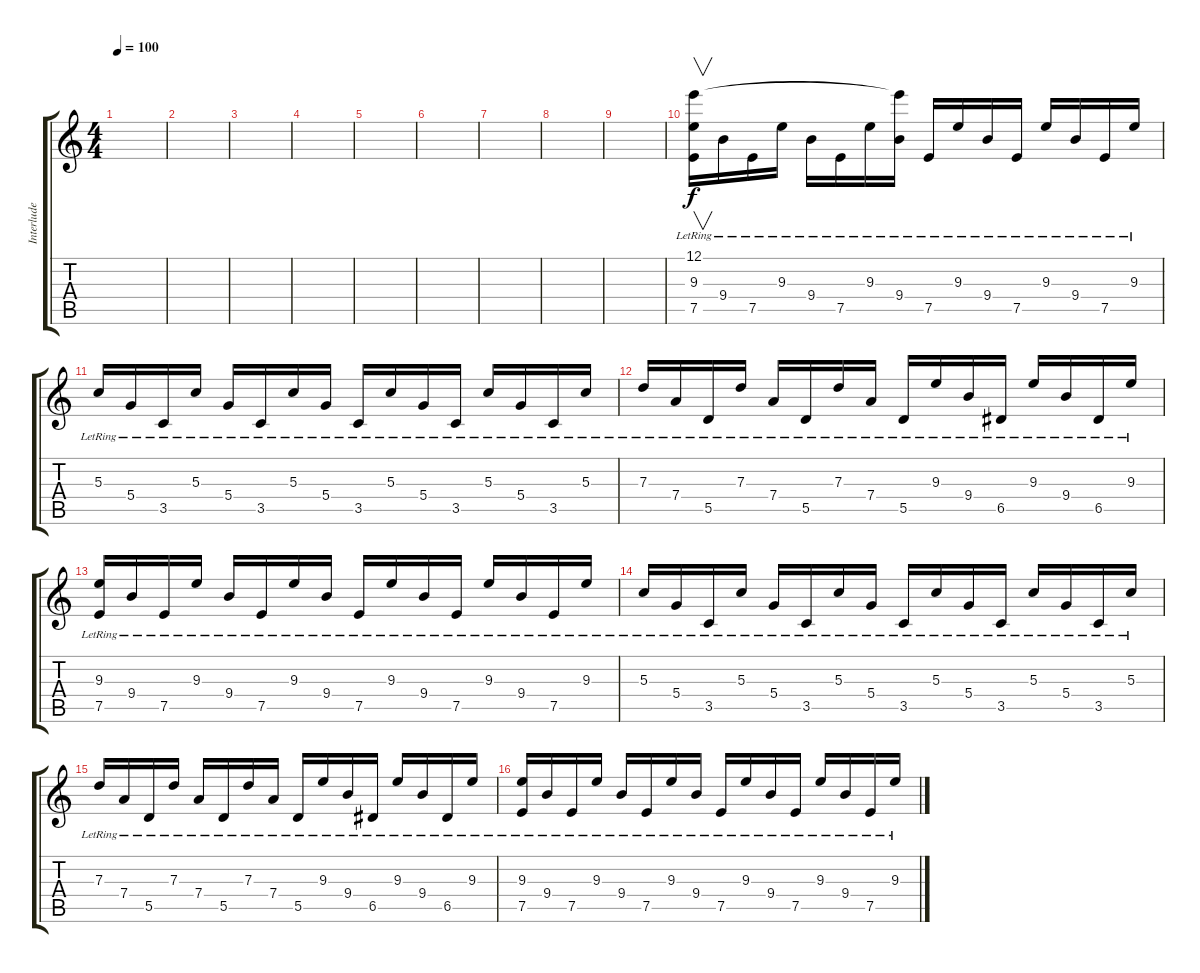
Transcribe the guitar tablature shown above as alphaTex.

\track ("Interlude" "Interlude") {instrument overdrivenguitar}
\staff {score tabs}
\tuning (E4 B3 G3 D3 A2 E2) {hide}
\ts (4 4)
\tempo 100
\clef g2
\ks c
|
|
|
|
|
|
|
|
|
(12.1 9.3{lr} 7.5{lr}).16{v} 9.4{lr}.16 7.5{lr}.16 9.3{lr}.16 9.4{lr}.16 7.5{lr}.16 9.3{lr}.16 (12.1{t} 9.4{lr}).16 7.5{lr}.16 9.3{lr}.16 9.4{lr}.16 7.5{lr}.16 9.3{lr}.16 9.4{lr}.16 7.5{lr}.16 9.3{lr}.16 |
5.3{lr}.16 5.4{lr}.16 3.5{lr}.16 5.3{lr}.16 5.4{lr}.16 3.5{lr}.16 5.3{lr}.16 5.4{lr}.16 3.5{lr}.16 5.3{lr}.16 5.4{lr}.16 3.5{lr}.16 5.3{lr}.16 5.4{lr}.16 3.5{lr}.16 5.3{lr}.16 |
7.3{lr}.16 7.4{lr}.16 5.5{lr}.16 7.3{lr}.16 7.4{lr}.16 5.5{lr}.16 7.3{lr}.16 7.4{lr}.16 5.5{lr}.16 9.3{lr}.16 9.4{lr}.16 6.5{lr}.16 9.3{lr}.16 9.4{lr}.16 6.5{lr}.16 9.3{lr}.16 |
(9.3{lr} 7.5{lr}).16 9.4{lr}.16 7.5{lr}.16 9.3{lr}.16 9.4{lr}.16 7.5{lr}.16 9.3{lr}.16 9.4{lr}.16 7.5{lr}.16 9.3{lr}.16 9.4{lr}.16 7.5{lr}.16 9.3{lr}.16 9.4{lr}.16 7.5{lr}.16 9.3{lr}.16 |
5.3{lr}.16 5.4{lr}.16 3.5{lr}.16 5.3{lr}.16 5.4{lr}.16 3.5{lr}.16 5.3{lr}.16 5.4{lr}.16 3.5{lr}.16 5.3{lr}.16 5.4{lr}.16 3.5{lr}.16 5.3{lr}.16 5.4{lr}.16 3.5{lr}.16 5.3{lr}.16 |
7.3{lr}.16 7.4{lr}.16 5.5{lr}.16 7.3{lr}.16 7.4{lr}.16 5.5{lr}.16 7.3{lr}.16 7.4{lr}.16 5.5{lr}.16 9.3{lr}.16 9.4{lr}.16 6.5{lr}.16 9.3{lr}.16 9.4{lr}.16 6.5{lr}.16 9.3{lr}.16 |
(9.3{lr} 7.5{lr}).16 9.4{lr}.16 7.5{lr}.16 9.3{lr}.16 9.4{lr}.16 7.5{lr}.16 9.3{lr}.16 9.4{lr}.16 7.5{lr}.16 9.3{lr}.16 9.4{lr}.16 7.5{lr}.16 9.3{lr}.16 9.4{lr}.16 7.5{lr}.16 9.3{lr}.16
